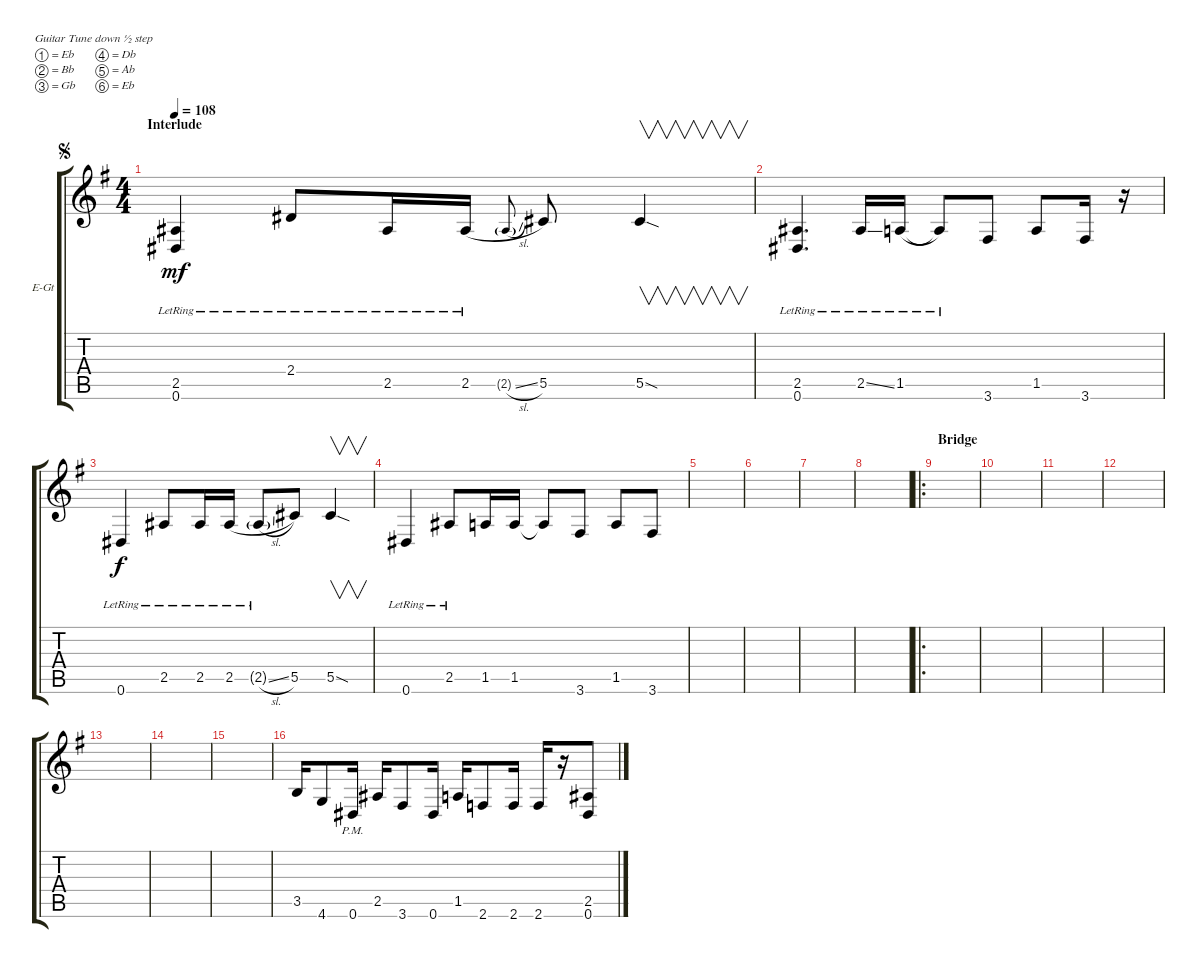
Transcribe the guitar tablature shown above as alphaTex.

\defaultSystemsLayout 4
\bracketExtendMode groupsimilarinstruments
\firstSystemTrackNameOrientation horizontal
\otherSystemsTrackNameOrientation horizontal
\track ("1 Guitar" "E-Gt") {instrument electricguitarclean}
\staff {score tabs}
\tuning (Eb4 Bb3 Gb3 Db3 Ab2 Eb2)
\ts (4 4)
\section ("" "Interlude")
\jump segno
\tempo 108
\clef g2
\scale
1.05549
\ks g
(0.6{lr} 2.5{lr}).4{dy mf} 2.4{lr}.8 2.5{lr}.16 2.5{lr}.16{legatoorigin} 2.5{sl g}.8{gr onbeat legatoorigin} 5.5.8 5.5{sod}.4{v} |
\scale
0.944515 (0.6{lr} 2.5{lr}).4{d} 2.5{ss lr}.16 1.5{lr}.16{legatoorigin} 1.5{lr t}.8 3.6.8 1.5.8 3.6.16 r.16 |
\scale
1.05549 0.6{lr}.4{dy f} 2.5{lr}.8 2.5{lr}.16 2.5{lr}.16{legatoorigin} 2.5{sl g lr}.8{legatoorigin} 5.5.8 5.5{sod}.4{v} |
\scale
0.944515 0.6{lr}.4 2.5{lr}.8 1.5.16 1.5.16 1.5{t}.8 3.6.8 1.5.8 3.6.8 |
\scale
1.05549 |
\scale
0.944515 |
\scale
1.05549 |
\scale
0.944515 |
\ro
\section ("" "Bridge")
\scale
1.05549 |
\scale
0.944515 |
\scale
1.05549 |
\scale
0.944515 |
\scale
1.05549 |
\scale
0.944515 |
\scale
1.05549 |
\scale
0.944515 3.5.16 4.6.8 0.6{pm}.16 2.5.16 3.6.8 0.6.16 1.5.16 2.6.8 2.6.16 2.6.16 r.16 (0.6 2.5).8
